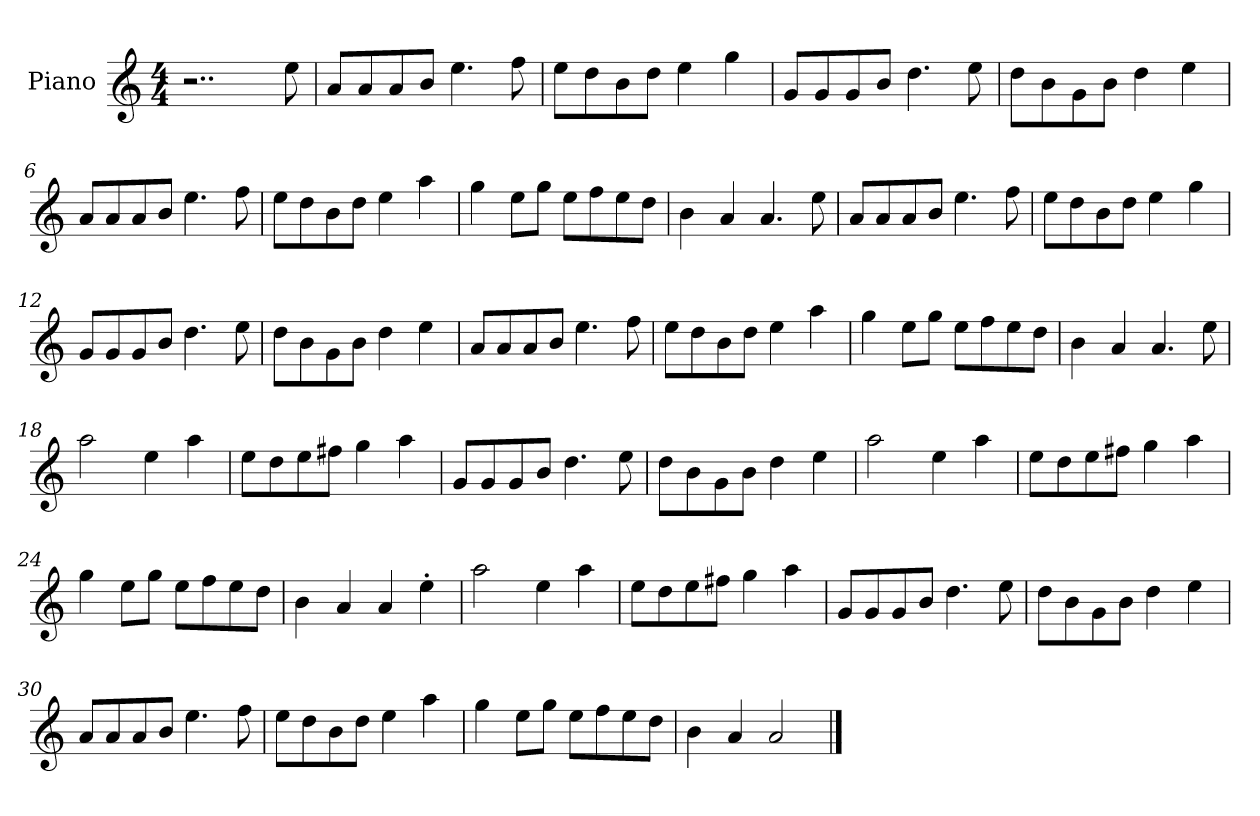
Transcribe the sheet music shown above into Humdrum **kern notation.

**kern
*part1
*staff1
*I"Piano
*I'Pno
*clefG2
*k[]
*M4/4
=1
2..r
8ee\
=2
8a/L
8a/
8a/
8b/J
4.ee\
8ff\
=3
8ee\L
8dd\
8b\
8dd\J
4ee\
4gg\
=4
8g/L
8g/
8g/
8b/J
4.dd\
8ee\
=5
8dd\L
8b\
8g\
8b\J
4dd\
4ee\
=6
8a/L
8a/
8a/
8b/J
4.ee\
8ff\
=7
8ee\L
8dd\
8b\
8dd\J
4ee\
4aa\
=8
4gg\
8ee\L
8gg\J
8ee\L
8ff\
8ee\
8dd\J
=9
4b\
4a/
4.a/
8ee\
=10
8a/L
8a/
8a/
8b/J
4.ee\
8ff\
=11
8ee\L
8dd\
8b\
8dd\J
4ee\
4gg\
=12
8g/L
8g/
8g/
8b/J
4.dd\
8ee\
=13
8dd\L
8b\
8g\
8b\J
4dd\
4ee\
=14
8a/L
8a/
8a/
8b/J
4.ee\
8ff\
=15
8ee\L
8dd\
8b\
8dd\J
4ee\
4aa\
=16
4gg\
8ee\L
8gg\J
8ee\L
8ff\
8ee\
8dd\J
=17
4b\
4a/
4.a/
8ee\
=18
2aa\
4ee\
4aa\
=19
8ee\L
8dd\
8ee\
8ff#X\J
4gg\
4aa\
=20
8g/L
8g/
8g/
8b/J
4.dd\
8ee\
=21
8dd\L
8b\
8g\
8b\J
4dd\
4ee\
=22
2aa\
4ee\
4aa\
=23
8ee\L
8dd\
8ee\
8ff#X\J
4gg\
4aa\
=24
4gg\
8ee\L
8gg\J
8ee\L
8ff\
8ee\
8dd\J
=25
4b\
4a/
4a/
4ee'\
=26
2aa\
4ee\
4aa\
=27
8ee\L
8dd\
8ee\
8ff#X\J
4gg\
4aa\
=28
8g/L
8g/
8g/
8b/J
4.dd\
8ee\
=29
8dd\L
8b\
8g\
8b\J
4dd\
4ee\
=30
8a/L
8a/
8a/
8b/J
4.ee\
8ff\
=31
8ee\L
8dd\
8b\
8dd\J
4ee\
4aa\
=32
4gg\
8ee\L
8gg\J
8ee\L
8ff\
8ee\
8dd\J
=33
4b\
4a/
2a/
==
*-
